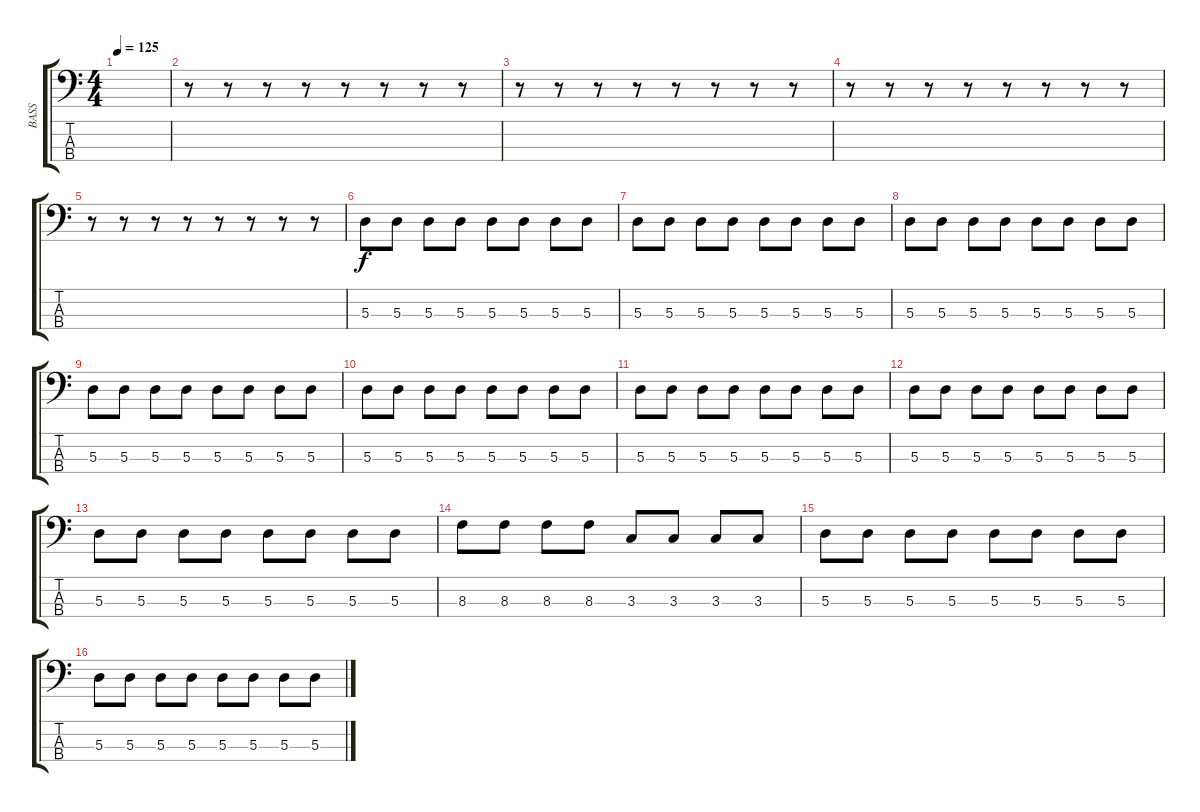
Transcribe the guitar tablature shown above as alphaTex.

\track ("BASS" "BASS") {instrument electricbasspick}
\staff {score tabs}
\tuning (G2 D2 A1 E1) {hide}
\ts (4 4)
\tempo 125
\clef f4
\ks c
|
r.8 r.8 r.8 r.8 r.8 r.8 r.8 r.8 |
r.8 r.8 r.8 r.8 r.8 r.8 r.8 r.8 |
r.8 r.8 r.8 r.8 r.8 r.8 r.8 r.8 |
r.8 r.8 r.8 r.8 r.8 r.8 r.8 r.8 |
5.3.8 5.3.8 5.3.8 5.3.8 5.3.8 5.3.8 5.3.8 5.3.8 |
5.3.8 5.3.8 5.3.8 5.3.8 5.3.8 5.3.8 5.3.8 5.3.8 |
5.3.8 5.3.8 5.3.8 5.3.8 5.3.8 5.3.8 5.3.8 5.3.8 |
5.3.8 5.3.8 5.3.8 5.3.8 5.3.8 5.3.8 5.3.8 5.3.8 |
5.3.8 5.3.8 5.3.8 5.3.8 5.3.8 5.3.8 5.3.8 5.3.8 |
5.3.8 5.3.8 5.3.8 5.3.8 5.3.8 5.3.8 5.3.8 5.3.8 |
5.3.8 5.3.8 5.3.8 5.3.8 5.3.8 5.3.8 5.3.8 5.3.8 |
5.3.8 5.3.8 5.3.8 5.3.8 5.3.8 5.3.8 5.3.8 5.3.8 |
8.3.8 8.3.8 8.3.8 8.3.8 3.3.8 3.3.8 3.3.8 3.3.8 |
5.3.8 5.3.8 5.3.8 5.3.8 5.3.8 5.3.8 5.3.8 5.3.8 |
5.3.8 5.3.8 5.3.8 5.3.8 5.3.8 5.3.8 5.3.8 5.3.8
